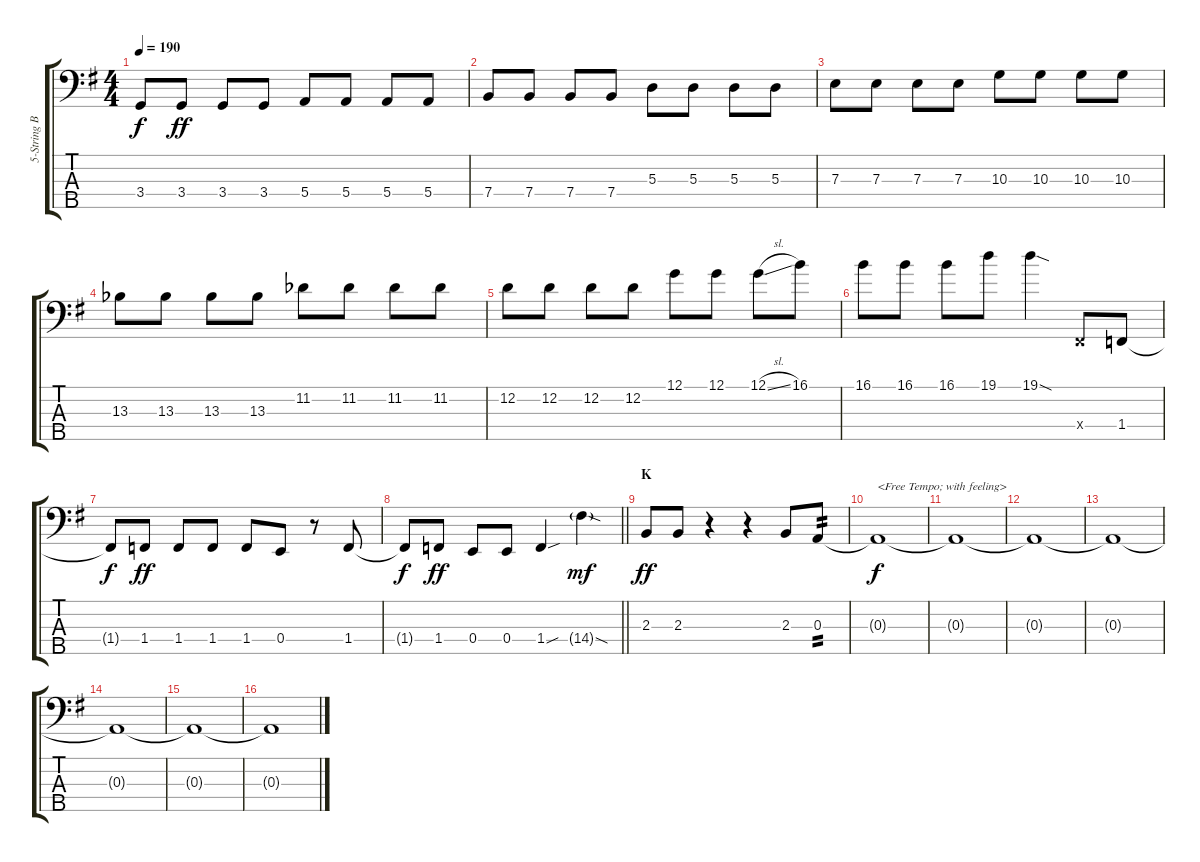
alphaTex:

\track ("5-String Bass" "5-String B") {instrument electricbasspick}
\staff {score tabs}
\tuning (G2 D2 A1 E1 B0) {hide}
\ts (4 4)
\tempo 190
\clef f4
\ks g
3.4{t}.8{dy f} 3.4.8{dy ff} 3.4.8 3.4.8 5.4.8 5.4.8 5.4.8 5.4.8 |
7.4.8 7.4.8 7.4.8 7.4.8 5.3.8 5.3.8 5.3.8 5.3.8 |
7.3.8 7.3.8 7.3.8 7.3.8 10.3.8 10.3.8 10.3.8 10.3.8 |
13.3{acc b}.8 13.3{acc b}.8 13.3{acc b}.8 13.3{acc b}.8 11.2{acc b}.8 11.2{acc b}.8 11.2{acc b}.8 11.2{acc b}.8 |
12.2.8 12.2.8 12.2.8 12.2.8 12.1.8 12.1.8 12.1{sl}.8 16.1.8 |
16.1.8 16.1.8 16.1.8 19.1.8 19.1{sod}.4 2.4{x}.8 1.4.8 |
1.4{t}.8{dy f} 1.4.8{dy ff} 1.4.8 1.4.8 1.4.8 0.4.8 r.8 1.4.8 |
\barLineRight lightlight
1.4{t}.8{dy f} 1.4.8{dy ff} 0.4.8 0.4.8 1.4{sou}.4 14.4{sod g}.4{dy mf} |
\section ("" "K")
2.3.8{dy ff} 2.3.8 r.4 r.4 2.3.8 0.3.8{tp 2} |
0.3{t}.1{txt "<Free Tempo; with feeling>" dy f} |
0.3{t}.1 |
0.3{t}.1 |
0.3{t}.1 |
0.3{t}.1 |
0.3{t}.1 |
0.3{t}.1
